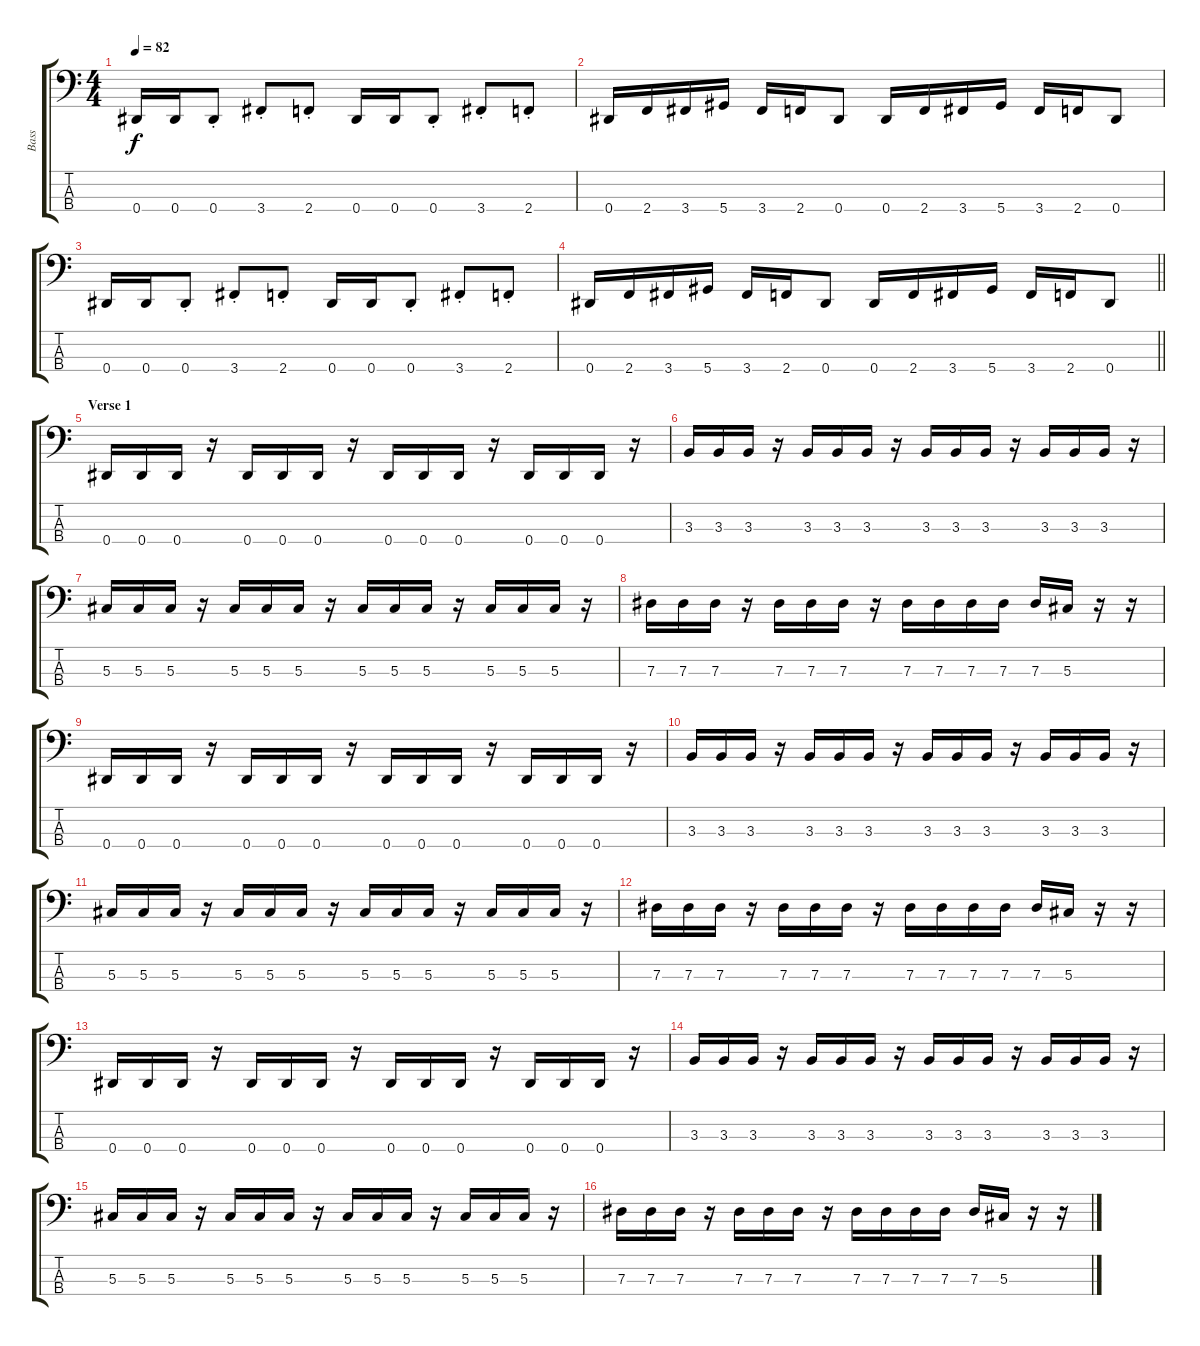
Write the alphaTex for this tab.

\track ("Bass" "Bass") {instrument slapbass1}
\staff {score tabs}
\tuning (Gb2 Db2 Ab1 Eb1) {hide}
\ts (4 4)
\tempo 82
\clef f4
\ks c
0.4.16{dy f} 0.4.16 0.4{st}.8 3.4{st}.8 2.4{st}.8 0.4.16 0.4.16 0.4{st}.8 3.4{st}.8 2.4{st}.8 |
0.4.16 2.4.16 3.4.16 5.4.16 3.4.16 2.4.16 0.4.8 0.4.16 2.4.16 3.4.16 5.4.16 3.4.16 2.4.16 0.4.8 |
0.4.16 0.4.16 0.4{st}.8 3.4{st}.8 2.4{st}.8 0.4.16 0.4.16 0.4{st}.8 3.4{st}.8 2.4{st}.8 |
\barLineRight lightlight
0.4.16 2.4.16 3.4.16 5.4.16 3.4.16 2.4.16 0.4.8 0.4.16 2.4.16 3.4.16 5.4.16 3.4.16 2.4.16 0.4.8 |
\section ("" "Verse 1")
0.4.16 0.4.16 0.4.16 r.16 0.4.16 0.4.16 0.4.16 r.16 0.4.16 0.4.16 0.4.16 r.16 0.4.16 0.4.16 0.4.16 r.16 |
3.3.16 3.3.16 3.3.16 r.16 3.3.16 3.3.16 3.3.16 r.16 3.3.16 3.3.16 3.3.16 r.16 3.3.16 3.3.16 3.3.16 r.16 |
5.3.16 5.3.16 5.3.16 r.16 5.3.16 5.3.16 5.3.16 r.16 5.3.16 5.3.16 5.3.16 r.16 5.3.16 5.3.16 5.3.16 r.16 |
7.3.16 7.3.16 7.3.16 r.16 7.3.16 7.3.16 7.3.16 r.16 7.3.16 7.3.16 7.3.16 7.3.16 7.3.16 5.3.16 r.16 r.16 |
0.4.16 0.4.16 0.4.16 r.16 0.4.16 0.4.16 0.4.16 r.16 0.4.16 0.4.16 0.4.16 r.16 0.4.16 0.4.16 0.4.16 r.16 |
3.3.16 3.3.16 3.3.16 r.16 3.3.16 3.3.16 3.3.16 r.16 3.3.16 3.3.16 3.3.16 r.16 3.3.16 3.3.16 3.3.16 r.16 |
5.3.16 5.3.16 5.3.16 r.16 5.3.16 5.3.16 5.3.16 r.16 5.3.16 5.3.16 5.3.16 r.16 5.3.16 5.3.16 5.3.16 r.16 |
7.3.16 7.3.16 7.3.16 r.16 7.3.16 7.3.16 7.3.16 r.16 7.3.16 7.3.16 7.3.16 7.3.16 7.3.16 5.3.16 r.16 r.16 |
0.4.16 0.4.16 0.4.16 r.16 0.4.16 0.4.16 0.4.16 r.16 0.4.16 0.4.16 0.4.16 r.16 0.4.16 0.4.16 0.4.16 r.16 |
3.3.16 3.3.16 3.3.16 r.16 3.3.16 3.3.16 3.3.16 r.16 3.3.16 3.3.16 3.3.16 r.16 3.3.16 3.3.16 3.3.16 r.16 |
5.3.16 5.3.16 5.3.16 r.16 5.3.16 5.3.16 5.3.16 r.16 5.3.16 5.3.16 5.3.16 r.16 5.3.16 5.3.16 5.3.16 r.16 |
7.3.16 7.3.16 7.3.16 r.16 7.3.16 7.3.16 7.3.16 r.16 7.3.16 7.3.16 7.3.16 7.3.16 7.3.16 5.3.16 r.16 r.16
